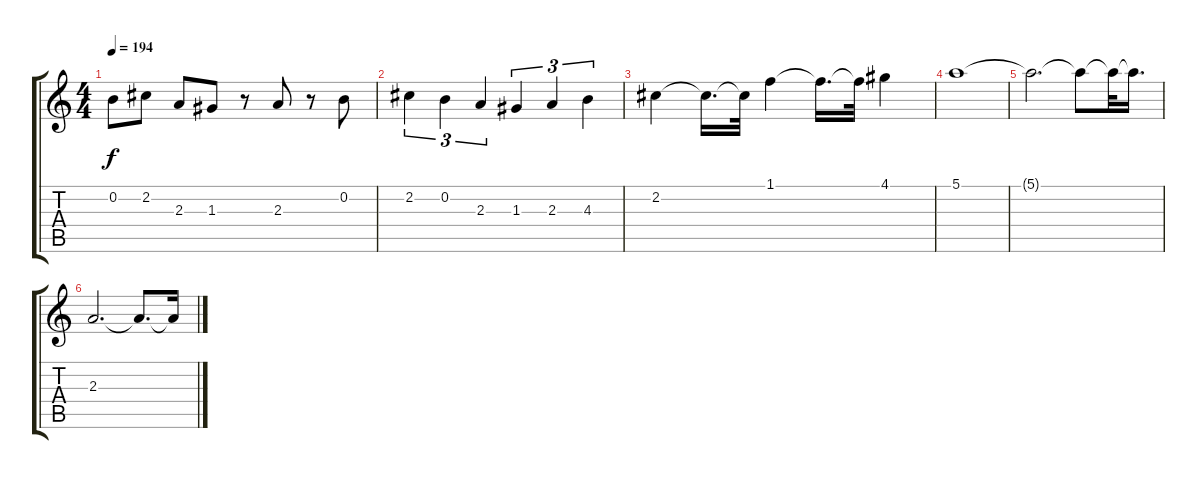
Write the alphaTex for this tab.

\track "" {instrument distortionguitar}
\staff {score tabs}
\tuning (E4 B3 G3 D3 A2 E2) {hide}
\ts (4 4)
\tempo 194
\clef g2
\ks c
0.2.8{dy f} 2.2.8 2.3.8 1.3.8 r.8 2.3.8 r.8 0.2.8 |
2.2.4{tu (3 2)} 0.2.4{tu (3 2)} 2.3.4{tu (3 2)} 1.3.4{tu (3 2)} 2.3.4{tu (3 2)} 4.3.4{tu (3 2)} |
2.2.4 2.2{t}.16{d} 2.2{t}.32 1.1.4 1.1{t}.16{d} 1.1{t}.32 4.1.4 |
5.1.1 |
5.1{t}.2{d} 5.1{t}.8 5.1{t}.32 5.1{t}.16{d} |
2.3.2{d} 2.3{t}.8{d} 2.3{t}.16
